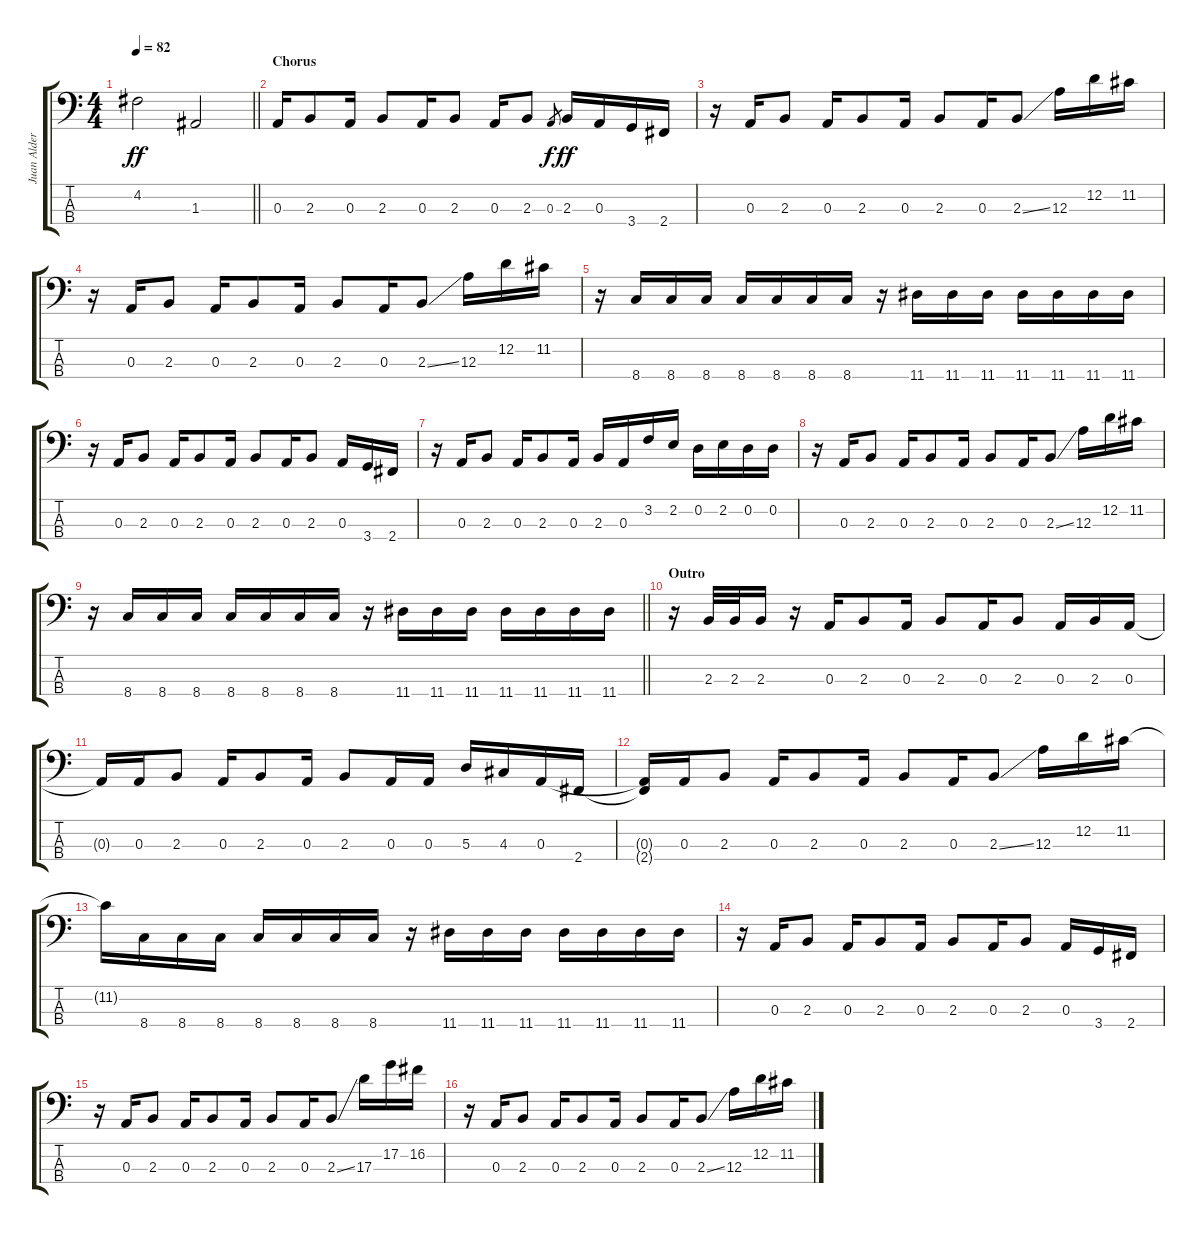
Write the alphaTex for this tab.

\track ("Juan Alderete - Bass" "Juan Alder") {instrument electricbassfinger}
\staff {score tabs}
\tuning (G2 D2 A1 E1) {hide}
\ts (4 4)
\tempo 82
\clef f4
\barLineRight lightlight
\ks c
4.2.2{dy ff} 1.3.2 |
\section ("" "Chorus")
0.3.16 2.3.8 0.3.16 2.3.8 0.3.16 2.3.8 0.3.16 2.3.8 0.3.8{gr dy f} 2.3.16{dy ff} 0.3.16 3.4.16 2.4.16 |
r.16 0.3.16 2.3.8 0.3.16 2.3.8 0.3.16 2.3.8 0.3.16 2.3{ss}.8 12.3.16 12.2.16 11.2.16 |
r.16 0.3.16 2.3.8 0.3.16 2.3.8 0.3.16 2.3.8 0.3.16 2.3{ss}.8 12.3.16 12.2.16 11.2.16 |
r.16 8.4.16 8.4.16 8.4.16 8.4.16 8.4.16 8.4.16 8.4.16 r.16 11.4.16 11.4.16 11.4.16 11.4.16 11.4.16 11.4.16 11.4.16 |
r.16 0.3.16 2.3.8 0.3.16 2.3.8 0.3.16 2.3.8 0.3.16 2.3.8 0.3.16 3.4.16 2.4.16 |
r.16 0.3.16 2.3.8 0.3.16 2.3.8 0.3.16 2.3.16 0.3.16 3.2.16 2.2.16 0.2.16 2.2.16 0.2.16 0.2.16 |
r.16 0.3.16 2.3.8 0.3.16 2.3.8 0.3.16 2.3.8 0.3.16 2.3{ss}.8 12.3.16 12.2.16 11.2.16 |
\barLineRight lightlight
r.16 8.4.16 8.4.16 8.4.16 8.4.16 8.4.16 8.4.16 8.4.16 r.16 11.4.16 11.4.16 11.4.16 11.4.16 11.4.16 11.4.16 11.4.16 |
\section ("" "Outro")
r.16 2.3.32 2.3.32 2.3.16 r.16 0.3.16 2.3.8 0.3.16 2.3.8 0.3.16 2.3.8 0.3.16 2.3.16 0.3.16 |
0.3{t}.16 0.3.16 2.3.8 0.3.16 2.3.8 0.3.16 2.3.8 0.3.16 0.3.16 5.3.16 4.3.16 0.3.16 2.4.16 |
(0.3{t} 2.4{t}).16 0.3.16 2.3.8 0.3.16 2.3.8 0.3.16 2.3.8 0.3.16 2.3{ss}.8 12.3.16 12.2.16 11.2.16 |
11.2{t}.16 8.4.16 8.4.16 8.4.16 8.4.16 8.4.16 8.4.16 8.4.16 r.16 11.4.16 11.4.16 11.4.16 11.4.16 11.4.16 11.4.16 11.4.16 |
r.16 0.3.16 2.3.8 0.3.16 2.3.8 0.3.16 2.3.8 0.3.16 2.3.8 0.3.16 3.4.16 2.4.16 |
r.16 0.3.16 2.3.8 0.3.16 2.3.8 0.3.16 2.3.8 0.3.16 2.3{ss}.8 17.3.16 17.2.16 16.2.16 |
r.16 0.3.16 2.3.8 0.3.16 2.3.8 0.3.16 2.3.8 0.3.16 2.3{ss}.8 12.3.16 12.2.16 11.2.16
